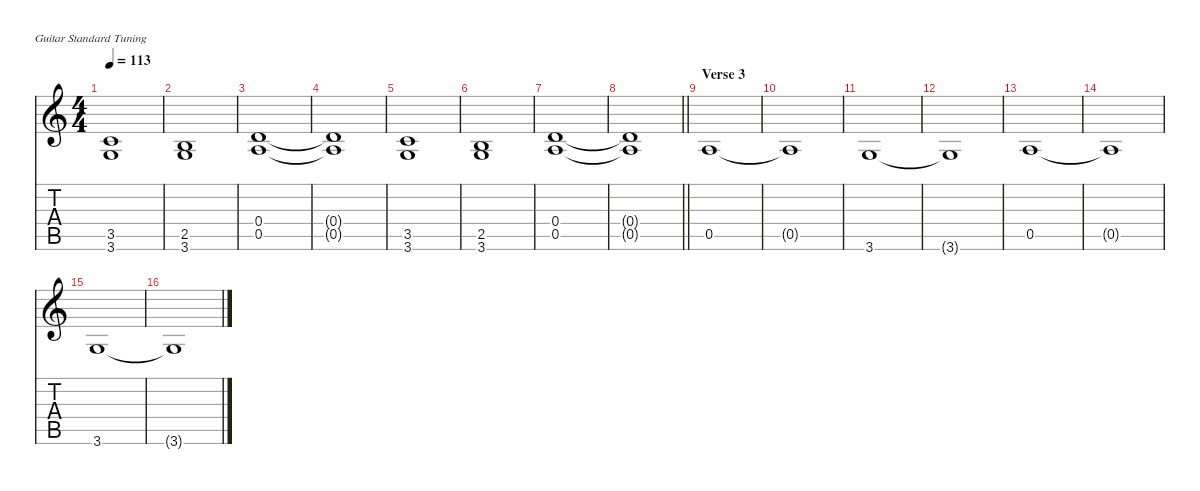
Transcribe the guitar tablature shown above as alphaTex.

\defaultSystemsLayout 4
\hideDynamics
\bracketExtendMode nobrackets
\singleTrackTrackNamePolicy hidden
\multiTrackTrackNamePolicy hidden
\firstSystemTrackNameMode fullname
\firstSystemTrackNameOrientation horizontal
\otherSystemsTrackNameOrientation horizontal
\track ("Guitar (harm. dist.)" "dist.guit.") {instrument distortionguitar}
\staff {score tabs}
\tuning (E4 B3 G3 D3 A2 E2)
\ts (4 4)
\tempo 113
\clef g2
\ks c
(3.5 3.6).1{dy ff beam Up} |
(2.5 3.6).1{beam Up} |
(0.4 0.5).1{beam Up} |
(0.4{t} 0.5{t}).1{dy f beam Up} |
(3.5 3.6).1{dy ff beam Up} |
(2.5 3.6).1{beam Up} |
(0.4 0.5).1{beam Up} |
\barLineRight lightlight
(0.4{t} 0.5{t}).1{dy f beam Up} |
\section ("" "Verse 3")
0.5.1{dy ff beam Up} |
0.5{t}.1{dy f beam Up} |
3.6.1{dy ff beam Up} |
3.6{t}.1{dy f beam Up} |
0.5.1{dy ff beam Up} |
0.5{t}.1{dy f beam Up} |
3.6.1{dy ff beam Up} |
3.6{t}.1{dy f beam Up}
